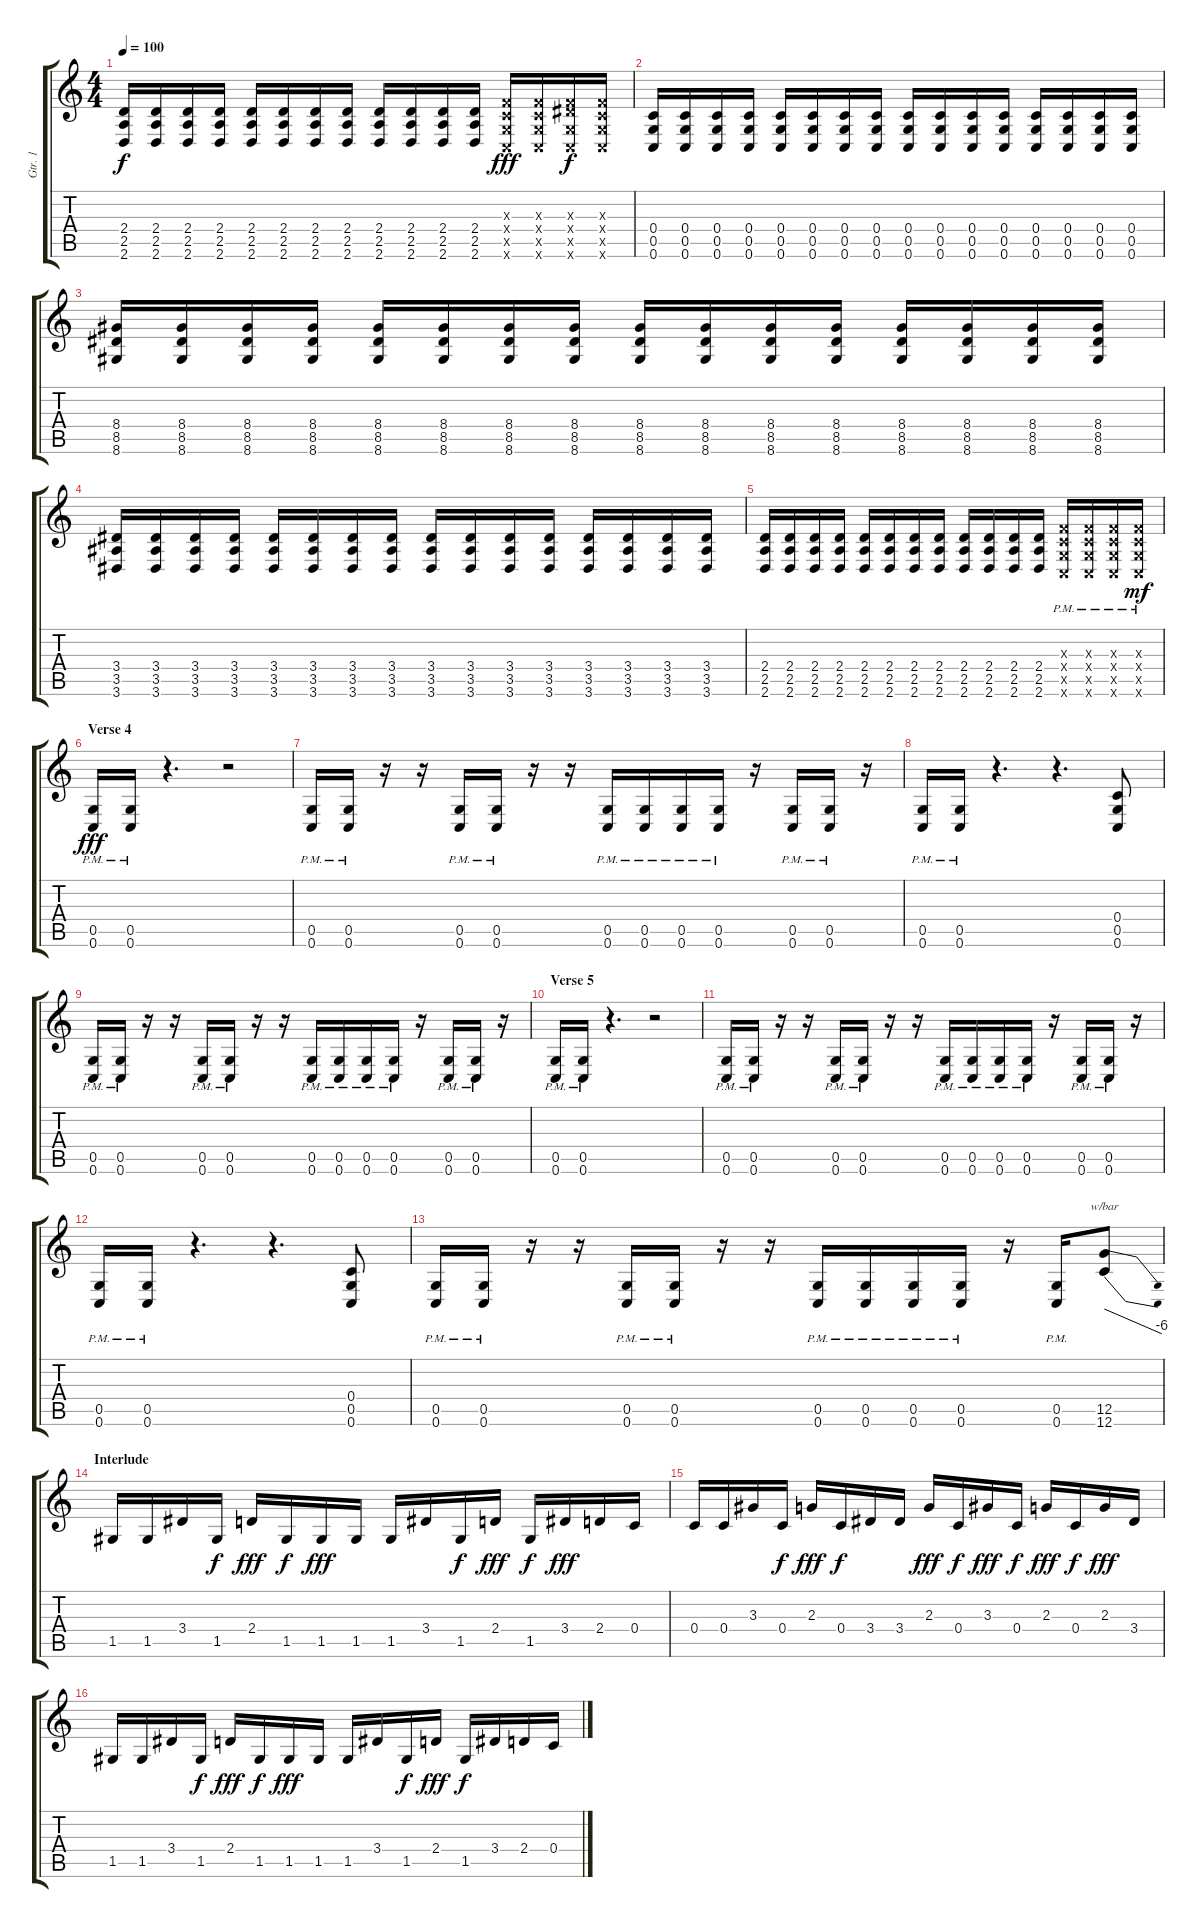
\track ("Gtr. 1" "Gtr. 1") {instrument distortionguitar}
\staff {score tabs}
\tuning (D4 A3 F3 C3 G2 C2) {hide}
\ts (4 4)
\tempo 100
\clef g2
\ks c
(2.4 2.5 2.6).16{dy f} (2.4 2.5 2.6).16 (2.4 2.5 2.6).16 (2.4 2.5 2.6).16 (2.4 2.5 2.6).16 (2.4 2.5 2.6).16 (2.4 2.5 2.6).16 (2.4 2.5 2.6).16 (2.4 2.5 2.6).16 (2.4 2.5 2.6).16 (2.4 2.5 2.6).16 (2.4 2.5 2.6).16 (0.3{x} 0.4{x} 0.5{x} 0.6{x}).16{dy fff} (0.3{x} 0.4{x} 0.5{x} 0.6{x}).16 (0.3{x} 3.4{x} 0.5{x} 0.6{x}).16{dy f} (0.3{x} 0.4{x} 0.5{x} 0.6{x}).16 |
(0.4 0.5 0.6).16 (0.4 0.5 0.6).16 (0.4 0.5 0.6).16 (0.4 0.5 0.6).16 (0.4 0.5 0.6).16 (0.4 0.5 0.6).16 (0.4 0.5 0.6).16 (0.4 0.5 0.6).16 (0.4 0.5 0.6).16 (0.4 0.5 0.6).16 (0.4 0.5 0.6).16 (0.4 0.5 0.6).16 (0.4 0.5 0.6).16 (0.4 0.5 0.6).16 (0.4 0.5 0.6).16 (0.4 0.5 0.6).16 |
(8.4 8.5 8.6).16 (8.4 8.5 8.6).16 (8.4 8.5 8.6).16 (8.4 8.5 8.6).16 (8.4 8.5 8.6).16 (8.4 8.5 8.6).16 (8.4 8.5 8.6).16 (8.4 8.5 8.6).16 (8.4 8.5 8.6).16 (8.4 8.5 8.6).16 (8.4 8.5 8.6).16 (8.4 8.5 8.6).16 (8.4 8.5 8.6).16 (8.4 8.5 8.6).16 (8.4 8.5 8.6).16 (8.4 8.5 8.6).16 |
(3.4 3.5 3.6).16 (3.4 3.5 3.6).16 (3.4 3.5 3.6).16 (3.4 3.5 3.6).16 (3.4 3.5 3.6).16 (3.4 3.5 3.6).16 (3.4 3.5 3.6).16 (3.4 3.5 3.6).16 (3.4 3.5 3.6).16 (3.4 3.5 3.6).16 (3.4 3.5 3.6).16 (3.4 3.5 3.6).16 (3.4 3.5 3.6).16 (3.4 3.5 3.6).16 (3.4 3.5 3.6).16 (3.4 3.5 3.6).16 |
(2.4 2.5 2.6).16 (2.4 2.5 2.6).16 (2.4 2.5 2.6).16 (2.4 2.5 2.6).16 (2.4 2.5 2.6).16 (2.4 2.5 2.6).16 (2.4 2.5 2.6).16 (2.4 2.5 2.6).16 (2.4 2.5 2.6).16 (2.4 2.5 2.6).16 (2.4 2.5 2.6).16 (2.4 2.5 2.6).16 (0.3{x} 0.4{x} 0.5{pm x} 0.6{pm x}).16 (0.3{x} 0.4{x} 0.5{pm x} 0.6{pm x}).16 (0.3{x} 0.4{x} 0.5{pm x} 0.6{pm x}).16 (0.3{x} 0.4{x} 0.5{pm x} 0.6{pm x}).16{dy mf} |
\section ("" "Verse 4")
(0.5{pm} 0.6{pm}).16{dy fff} (0.5{pm} 0.6{pm}).16 r.4{d} r.2 |
(0.5{pm} 0.6{pm}).16 (0.5{pm} 0.6{pm}).16 r.16 r.16 (0.5{pm} 0.6{pm}).16 (0.5{pm} 0.6{pm}).16 r.16 r.16 (0.5{pm} 0.6{pm}).16 (0.5{pm} 0.6{pm}).16 (0.5{pm} 0.6{pm}).16 (0.5{pm} 0.6{pm}).16 r.16 (0.5{pm} 0.6{pm}).16 (0.5{pm} 0.6{pm}).16 r.16 |
(0.5{pm} 0.6{pm}).16 (0.5{pm} 0.6{pm}).16 r.4{d} r.4{d} (0.4 0.5 0.6).8 |
(0.5{pm} 0.6{pm}).16 (0.5{pm} 0.6{pm}).16 r.16 r.16 (0.5{pm} 0.6{pm}).16 (0.5{pm} 0.6{pm}).16 r.16 r.16 (0.5{pm} 0.6{pm}).16 (0.5{pm} 0.6{pm}).16 (0.5{pm} 0.6{pm}).16 (0.5{pm} 0.6{pm}).16 r.16 (0.5{pm} 0.6{pm}).16 (0.5{pm} 0.6{pm}).16 r.16 |
\section ("" "Verse 5")
(0.5{pm} 0.6{pm}).16 (0.5{pm} 0.6{pm}).16 r.4{d} r.2 |
(0.5{pm} 0.6{pm}).16 (0.5{pm} 0.6{pm}).16 r.16 r.16 (0.5{pm} 0.6{pm}).16 (0.5{pm} 0.6{pm}).16 r.16 r.16 (0.5{pm} 0.6{pm}).16 (0.5{pm} 0.6{pm}).16 (0.5{pm} 0.6{pm}).16 (0.5{pm} 0.6{pm}).16 r.16 (0.5{pm} 0.6{pm}).16 (0.5{pm} 0.6{pm}).16 r.16 |
(0.5{pm} 0.6{pm}).16 (0.5{pm} 0.6{pm}).16 r.4{d} r.4{d} (0.4 0.5 0.6).8 |
(0.5{pm} 0.6{pm}).16 (0.5{pm} 0.6{pm}).16 r.16 r.16 (0.5{pm} 0.6{pm}).16 (0.5{pm} 0.6{pm}).16 r.16 r.16 (0.5{pm} 0.6{pm}).16 (0.5{pm} 0.6{pm}).16 (0.5{pm} 0.6{pm}).16 (0.5{pm} 0.6{pm}).16 r.16 (0.5{pm} 0.6{pm}).16 (12.5 12.6).8{tbe (dive default 0 0 60 -24)} |
\section ("" "Interlude")
1.5.16 1.5.16 3.4.16 1.5.16{dy f} 2.4.16{dy fff} 1.5.16{dy f} 1.5.16{dy fff} 1.5.16 1.5.16 3.4.16 1.5.16{dy f} 2.4.16{dy fff} 1.5.16{dy f} 3.4.16{dy fff} 2.4.16 0.4.16 |
0.4.16 0.4.16 3.3.16 0.4.16{dy f} 2.3.16{dy fff} 0.4.16{dy f} 3.4.16 3.4.16 2.3.16{dy fff} 0.4.16{dy f} 3.3.16{dy fff} 0.4.16{dy f} 2.3.16{dy fff} 0.4.16{dy f} 2.3.16{dy fff} 3.4.16 |
1.5.16 1.5.16 3.4.16 1.5.16{dy f} 2.4.16{dy fff} 1.5.16{dy f} 1.5.16{dy fff} 1.5.16 1.5.16 3.4.16 1.5.16{dy f} 2.4.16{dy fff} 1.5.16{dy f} 3.4.16 2.4.16 0.4.16
